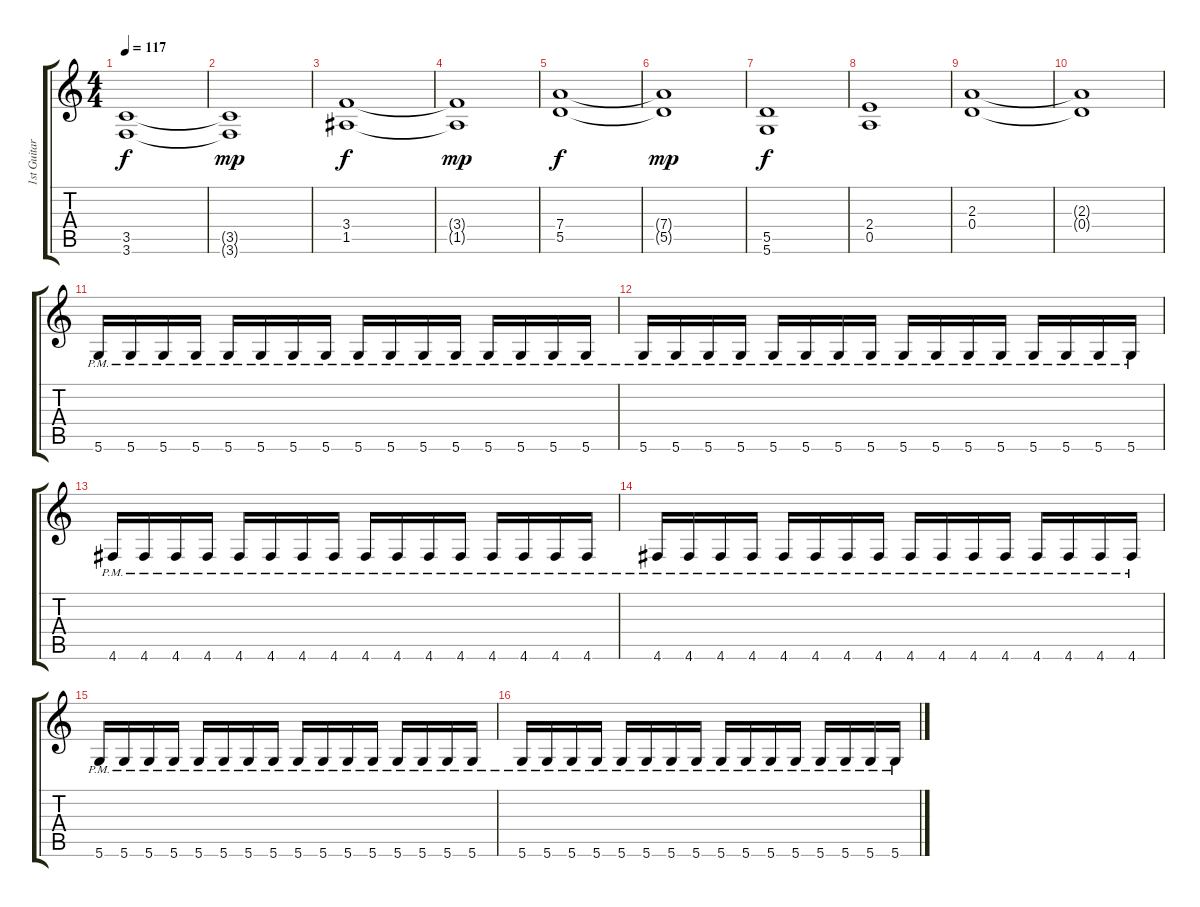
\track ("1st Guitar" "1st Guitar") {instrument electricguitarjazz}
\staff {score tabs}
\tuning (E4 B3 G3 D3 A2 D2) {hide}
\ts (4 4)
\tempo 117
\clef g2
\ks c
(3.5 3.6).1{dy f} |
(3.5{t} 3.6{t}).1{dy mp} |
(3.4 1.5).1{dy f} |
(3.4{t} 1.5{t}).1{dy mp} |
(7.4 5.5).1{dy f} |
(7.4{t} 5.5{t}).1{dy mp} |
(5.5 5.6).1{dy f} |
(2.4 0.5).1 |
(2.3 0.4).1 |
(2.3{t} 0.4{t}).1 |
5.6{pm}.16 5.6{pm}.16 5.6{pm}.16 5.6{pm}.16 5.6{pm}.16 5.6{pm}.16 5.6{pm}.16 5.6{pm}.16 5.6{pm}.16 5.6{pm}.16 5.6{pm}.16 5.6{pm}.16 5.6{pm}.16 5.6{pm}.16 5.6{pm}.16 5.6{pm}.16 |
5.6{pm}.16 5.6{pm}.16 5.6{pm}.16 5.6{pm}.16 5.6{pm}.16 5.6{pm}.16 5.6{pm}.16 5.6{pm}.16 5.6{pm}.16 5.6{pm}.16 5.6{pm}.16 5.6{pm}.16 5.6{pm}.16 5.6{pm}.16 5.6{pm}.16 5.6{pm}.16 |
4.6{pm}.16 4.6{pm}.16 4.6{pm}.16 4.6{pm}.16 4.6{pm}.16 4.6{pm}.16 4.6{pm}.16 4.6{pm}.16 4.6{pm}.16 4.6{pm}.16 4.6{pm}.16 4.6{pm}.16 4.6{pm}.16 4.6{pm}.16 4.6{pm}.16 4.6{pm}.16 |
4.6{pm}.16 4.6{pm}.16 4.6{pm}.16 4.6{pm}.16 4.6{pm}.16 4.6{pm}.16 4.6{pm}.16 4.6{pm}.16 4.6{pm}.16 4.6{pm}.16 4.6{pm}.16 4.6{pm}.16 4.6{pm}.16 4.6{pm}.16 4.6{pm}.16 4.6{pm}.16 |
5.6{pm}.16 5.6{pm}.16 5.6{pm}.16 5.6{pm}.16 5.6{pm}.16 5.6{pm}.16 5.6{pm}.16 5.6{pm}.16 5.6{pm}.16 5.6{pm}.16 5.6{pm}.16 5.6{pm}.16 5.6{pm}.16 5.6{pm}.16 5.6{pm}.16 5.6{pm}.16 |
5.6{pm}.16 5.6{pm}.16 5.6{pm}.16 5.6{pm}.16 5.6{pm}.16 5.6{pm}.16 5.6{pm}.16 5.6{pm}.16 5.6{pm}.16 5.6{pm}.16 5.6{pm}.16 5.6{pm}.16 5.6{pm}.16 5.6{pm}.16 5.6{pm}.16 5.6{pm}.16
